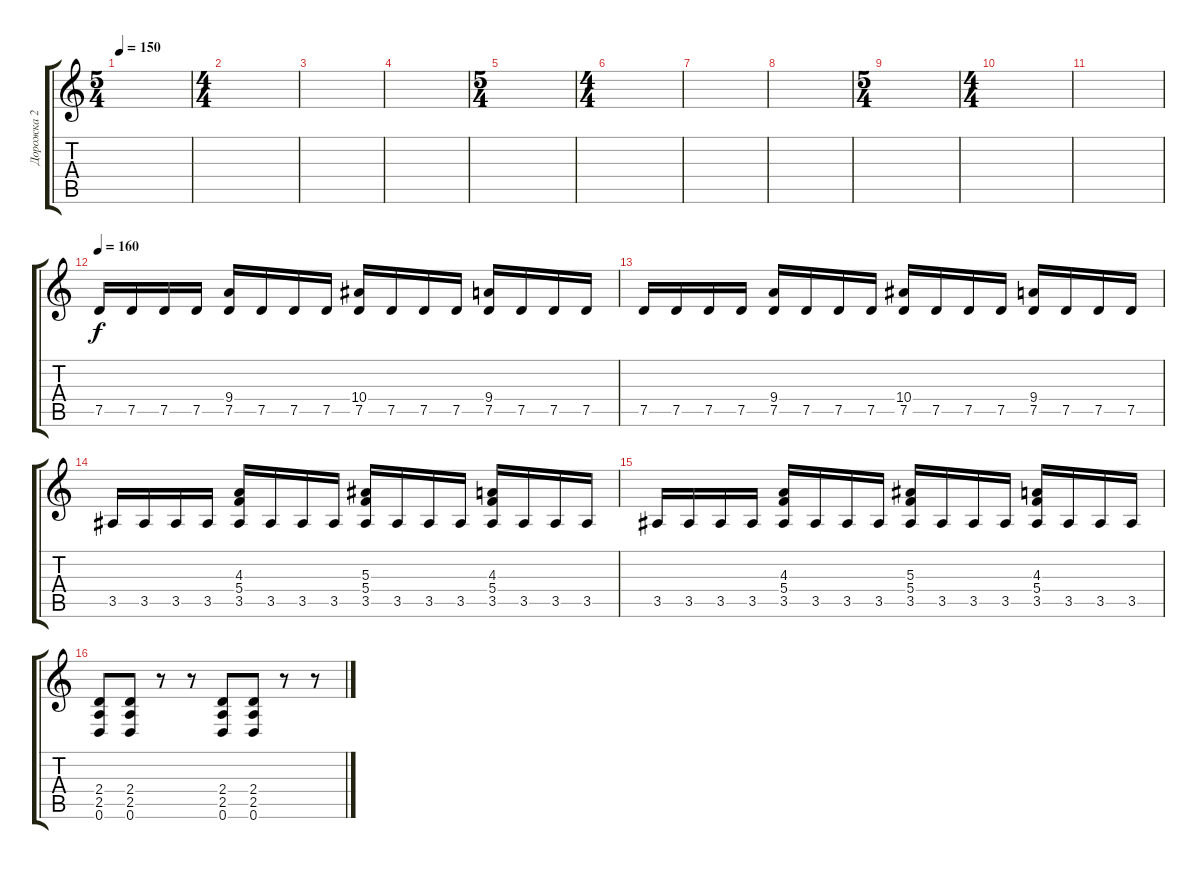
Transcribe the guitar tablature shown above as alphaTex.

\track ("Дорожка 2" "Дорожка 2") {instrument distortionguitar}
\staff {score tabs}
\tuning (D4 A3 F3 C3 G2 D2) {hide}
\ts (5 4)
\tempo 150
\clef g2
\ks c
|
\ts (4 4)
|
|
|
\ts (5 4)
|
\ts (4 4)
|
|
|
\ts (5 4)
|
\ts (4 4)
|
|
\tempo 160
7.5.16 7.5.16 7.5.16 7.5.16 (9.4 7.5).16 7.5.16 7.5.16 7.5.16 (10.4 7.5).16 7.5.16 7.5.16 7.5.16 (9.4 7.5).16 7.5.16 7.5.16 7.5.16 |
7.5.16 7.5.16 7.5.16 7.5.16 (9.4 7.5).16 7.5.16 7.5.16 7.5.16 (10.4 7.5).16 7.5.16 7.5.16 7.5.16 (9.4 7.5).16 7.5.16 7.5.16 7.5.16 |
3.5.16 3.5.16 3.5.16 3.5.16 (4.3 5.4 3.5).16 3.5.16 3.5.16 3.5.16 (5.3 5.4 3.5).16 3.5.16 3.5.16 3.5.16 (4.3 5.4 3.5).16 3.5.16 3.5.16 3.5.16 |
3.5.16 3.5.16 3.5.16 3.5.16 (4.3 5.4 3.5).16 3.5.16 3.5.16 3.5.16 (5.3 5.4 3.5).16 3.5.16 3.5.16 3.5.16 (4.3 5.4 3.5).16 3.5.16 3.5.16 3.5.16 |
(2.4 2.5 0.6).8 (2.4 2.5 0.6).8 r.8 r.8 (2.4 2.5 0.6).8 (2.4 2.5 0.6).8 r.8 r.8
